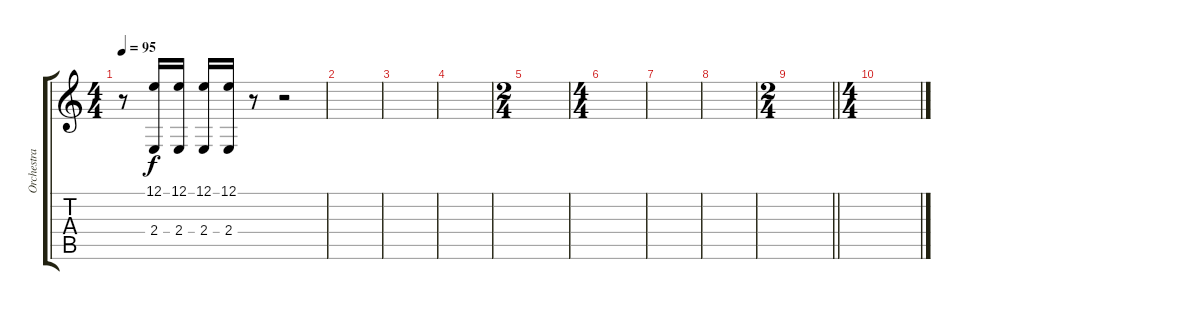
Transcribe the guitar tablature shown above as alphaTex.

\track ("Orchestra Hit" "Orchestra ") {instrument orchestrahit}
\staff {score tabs}
\tuning (E4 B3 G3 D3 A2 E2) {hide}
\ts (4 4)
\tempo 95
\clef g2
\ks c
r.8{dy f} (12.1 2.4).16 (12.1 2.4).16 (12.1 2.4).16 (12.1 2.4).16 r.8 r.2 |
|
|
|
\ts (2 4)
|
\ts (4 4)
|
|
|
\ts (2 4)
\barLineRight lightlight
|
\ts (4 4)
